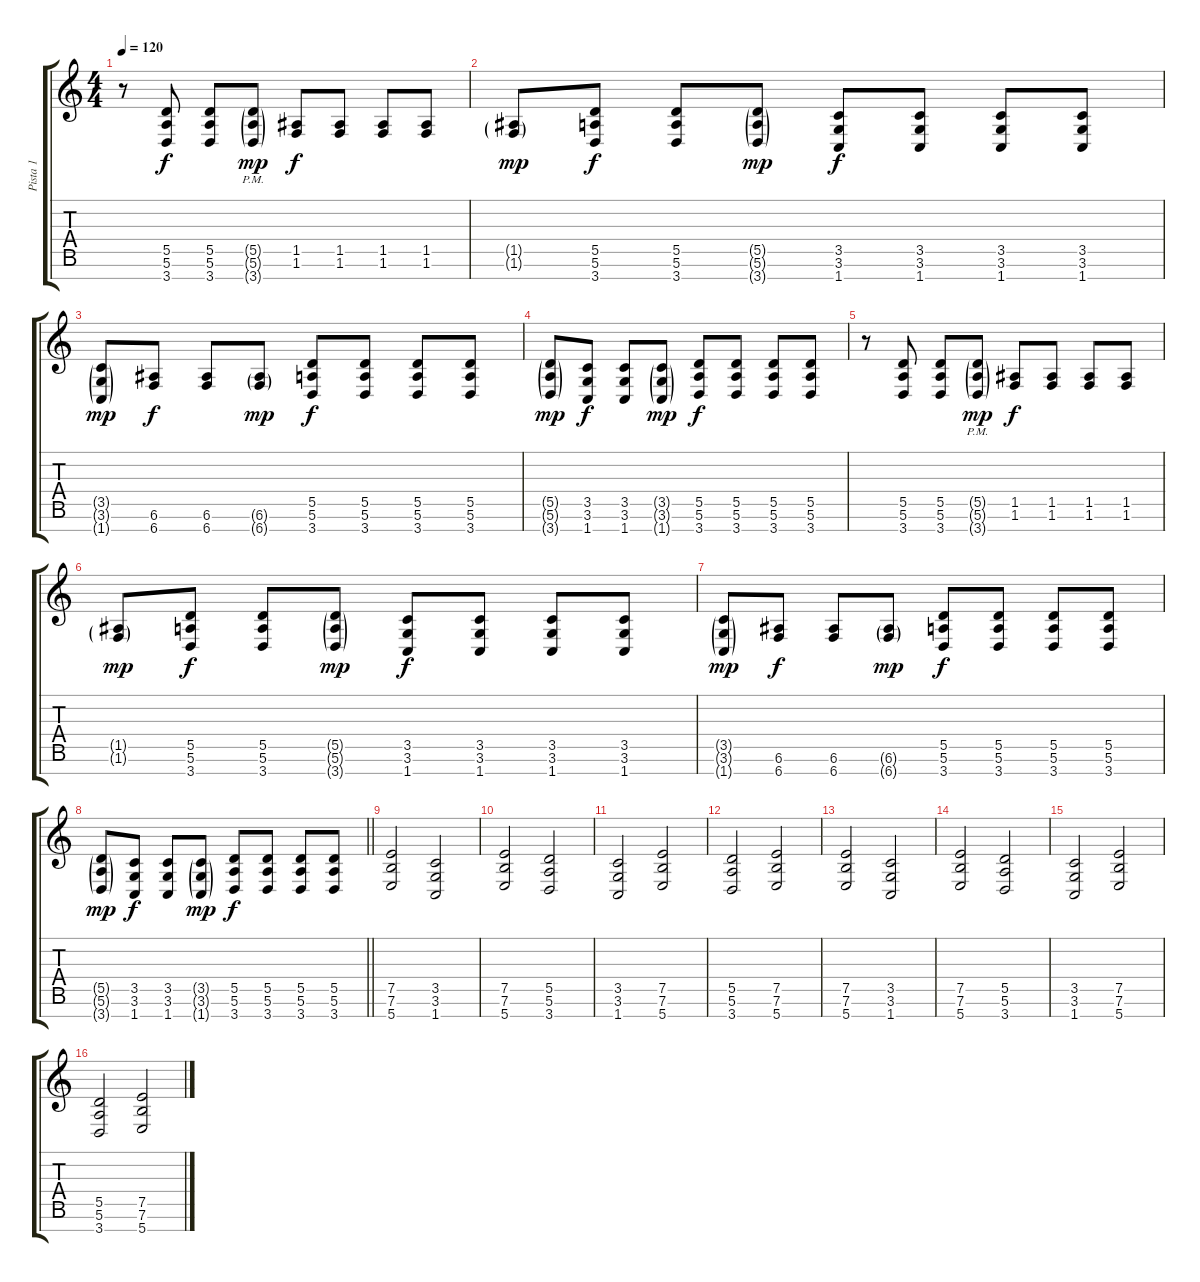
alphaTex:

\track ("Pista 1" "Pista 1") {instrument distortionguitar}
\staff {score tabs}
\tuning (E4 B3 G3 D3 A2 E2 B1) {hide}
\ts (4 4)
\tempo 120
\clef g2
\ks c
r.8{dy f} (5.5 5.6 3.7).8 (5.5 5.6 3.7).8 (5.5{g pm} 5.6{g pm} 3.7{g pm}).8{dy mp} (1.5 1.6).8{dy f} (1.5 1.6).8 (1.5 1.6).8 (1.5 1.6).8 |
(1.5{g} 1.6{g}).8{dy mp} (5.5 5.6 3.7).8{dy f} (5.5 5.6 3.7).8 (5.5{g} 5.6{g} 3.7{g}).8{dy mp} (3.5 3.6 1.7).8{dy f} (3.5 3.6 1.7).8 (3.5 3.6 1.7).8 (3.5 3.6 1.7).8 |
(3.5{g} 3.6{g} 1.7{g}).8{dy mp} (6.6 6.7).8{dy f} (6.6 6.7).8 (6.6{g} 6.7{g}).8{dy mp} (5.5 5.6 3.7).8{dy f} (5.5 5.6 3.7).8 (5.5 5.6 3.7).8 (5.5 5.6 3.7).8 |
(5.5{g} 5.6{g} 3.7{g}).8{dy mp} (3.5 3.6 1.7).8{dy f} (3.5 3.6 1.7).8 (3.5{g} 3.6{g} 1.7{g}).8{dy mp} (5.5 5.6 3.7).8{dy f} (5.5 5.6 3.7).8 (5.5 5.6 3.7).8 (5.5 5.6 3.7).8 |
r.8 (5.5 5.6 3.7).8 (5.5 5.6 3.7).8 (5.5{g pm} 5.6{g pm} 3.7{g pm}).8{dy mp} (1.5 1.6).8{dy f} (1.5 1.6).8 (1.5 1.6).8 (1.5 1.6).8 |
(1.5{g} 1.6{g}).8{dy mp} (5.5 5.6 3.7).8{dy f} (5.5 5.6 3.7).8 (5.5{g} 5.6{g} 3.7{g}).8{dy mp} (3.5 3.6 1.7).8{dy f} (3.5 3.6 1.7).8 (3.5 3.6 1.7).8 (3.5 3.6 1.7).8 |
(3.5{g} 3.6{g} 1.7{g}).8{dy mp} (6.6 6.7).8{dy f} (6.6 6.7).8 (6.6{g} 6.7{g}).8{dy mp} (5.5 5.6 3.7).8{dy f} (5.5 5.6 3.7).8 (5.5 5.6 3.7).8 (5.5 5.6 3.7).8 |
\barLineRight lightlight
(5.5{g} 5.6{g} 3.7{g}).8{dy mp} (3.5 3.6 1.7).8{dy f} (3.5 3.6 1.7).8 (3.5{g} 3.6{g} 1.7{g}).8{dy mp} (5.5 5.6 3.7).8{dy f} (5.5 5.6 3.7).8 (5.5 5.6 3.7).8 (5.5 5.6 3.7).8 |
(7.5 7.6 5.7).2 (3.5 3.6 1.7).2 |
(7.5 7.6 5.7).2 (5.5 5.6 3.7).2 |
(3.5 3.6 1.7).2 (7.5 7.6 5.7).2 |
(5.5 5.6 3.7).2 (7.5 7.6 5.7).2 |
(7.5 7.6 5.7).2 (3.5 3.6 1.7).2 |
(7.5 7.6 5.7).2 (5.5 5.6 3.7).2 |
(3.5 3.6 1.7).2 (7.5 7.6 5.7).2 |
(5.5 5.6 3.7).2 (7.5 7.6 5.7).2
